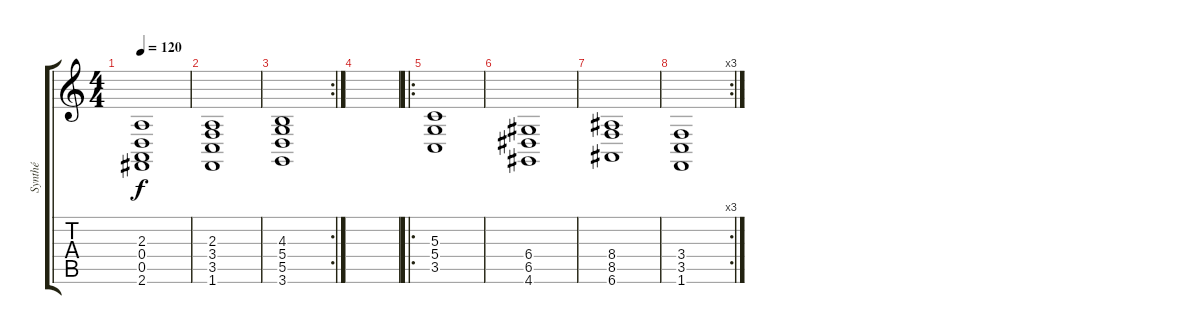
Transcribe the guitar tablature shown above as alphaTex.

\track ("Synthé" "Synthé") {instrument synthstrings2}
\staff {score tabs}
\tuning (E4 B3 G3 D3 A2 E2) {hide}
\ts (4 4)
\tempo 120
\clef g2
\ks c
(2.3 0.4 0.5 2.6).1{dy f} |
(2.3 3.4 3.5 1.6).1 |
\rc 2
(4.3 5.4 5.5 3.6).1 |
|
\ro
(5.3 5.4 3.5).1{volume 16} |
(6.4 6.5 4.6).1 |
(8.4 8.5 6.6).1 |
\rc 3
(3.4 3.5 1.6).1
